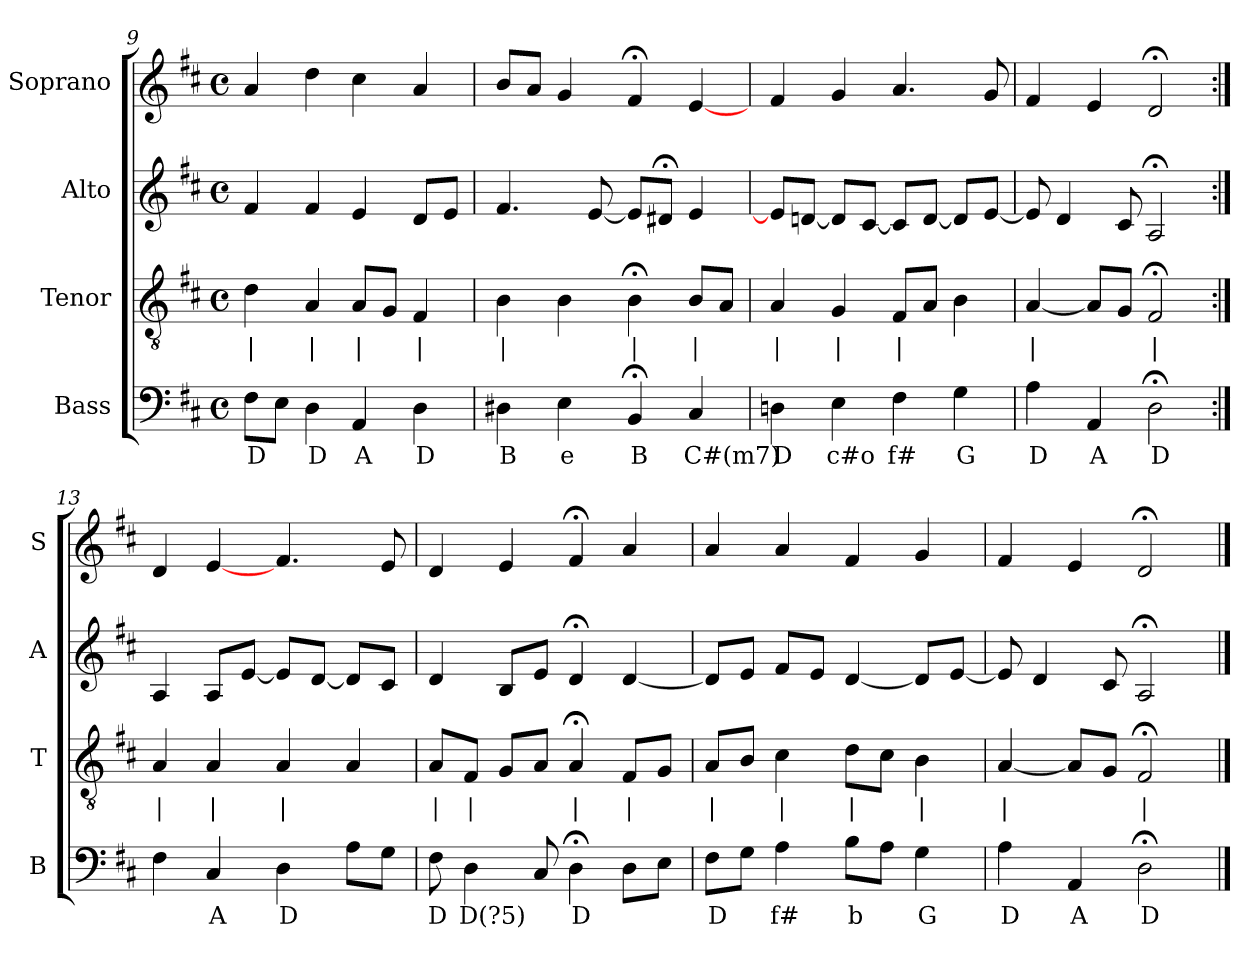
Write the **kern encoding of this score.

**kern	**text	**kern	**text	**kern	**kern
*part4	*part4	*part3	*part3	*part2	*part1
*staff4	*staff4	*staff3	*staff3	*staff2	*staff1
*I"Bass	*	*I"Tenor	*	*I"Alto	*I"Soprano
*I'B	*	*I'T	*	*I'A	*I'S
*clefF4	*	*clefGv2	*	*clefG2	*clefG2
*k[f#c#]	*	*k[f#c#]	*	*k[f#c#]	*k[f#c#]
*D:	*	*D:	*	*D:	*D:
*M4/4	*	*M4/4	*	*M4/4	*M4/4
*met(c)	*	*met(c)	*	*met(c)	*met(c)
=9	=9	=9	=9	=9	=9
8F#L	D	4d	|	4f#	4a
8EJ	.	.	.	.	.
4D	D	4A	|	4f#	4dd
4AA	A	8AL	|	4e	4cc#
.	.	8GJ	.	.	.
4D	D	4F#	|	8dL	4a
.	.	.	.	8eJ	.
=10	=10	=10	=10	=10	=10
4D#X	B	4B	|	4.f#	8bL
.	.	.	.	.	8aJ
4E	e	4B	.	.	4g
.	.	.	.	[8e	.
4BB;<	B	4B;<	|	8eL]	4f#;<
.	.	.	.	8d#X;<J	.
4C#	C#(m7)	8BL	|	4e	[4e
.	.	8AJ	.	.	.
=11	=11	=11	=11	=11	=11
4Dn	D	4A	|	8eL]	4f#
.	.	.	.	[8dnJ	.
4E	c#o	4G	|	8dL]	4g
.	.	.	.	[8c#J	.
4F#	f#	8F#L	|	8c#L]	4.a
.	.	8AJ	.	[8dJ	.
4G	G	4B	.	8dL]	.
.	.	.	.	[8eJ	8g
=12	=12	=12	=12	=12	=12
4A	D	[4A	|	8e]	4f#
.	.	.	.	4d	.
4AA	A	8AL]	.	.	4e
.	.	8GJ	.	8c#	.
2D;<	D	2F#;<	|	2A;<	2d;<
=13:|!	=13:|!	=13:|!	=13:|!	=13:|!	=13:|!
4F#	.	4A	|	4A	4d
4C#	A	4A	|	8AL	[4e
.	.	.	.	[8eJ	.
4D	D	4A	|	8eL]	4.f#
.	.	.	.	[8dJ	.
8AL	.	4A	.	8dL]	.
8GJ	.	.	.	8c#J	8e
=14	=14	=14	=14	=14	=14
8F#	D	8AL	|	4d	4d
4D	D(?5)	8F#J	|	.	.
.	.	8GL	.	8BL	4e
8C#	.	8AJ	.	8eJ	.
4D;<	D	4A;<	|	4d;<	4f#;<
8DL	.	8F#L	|	[4d	4a
8EJ	.	8GJ	.	.	.
=15	=15	=15	=15	=15	=15
8F#L	D	8AL	|	8dL]	4a
8GJ	.	8BJ	.	8eJ	.
4A	f#	4c#	|	8f#L	4a
.	.	.	.	8eJ	.
8BL	b	8dL	|	[4d	4f#
8AJ	.	8c#J	.	.	.
4G	G	4B	|	8dL]	4g
.	.	.	.	[8eJ	.
=16	=16	=16	=16	=16	=16
4A	D	[4A	|	8e]	4f#
.	.	.	.	4d	.
4AA	A	8AL]	.	.	4e
.	.	8GJ	.	8c#	.
2D;<	D	2F#;<	|	2A;<	2d;<
==	==	==	==	==	==
*-	*-	*-	*-	*-	*-
